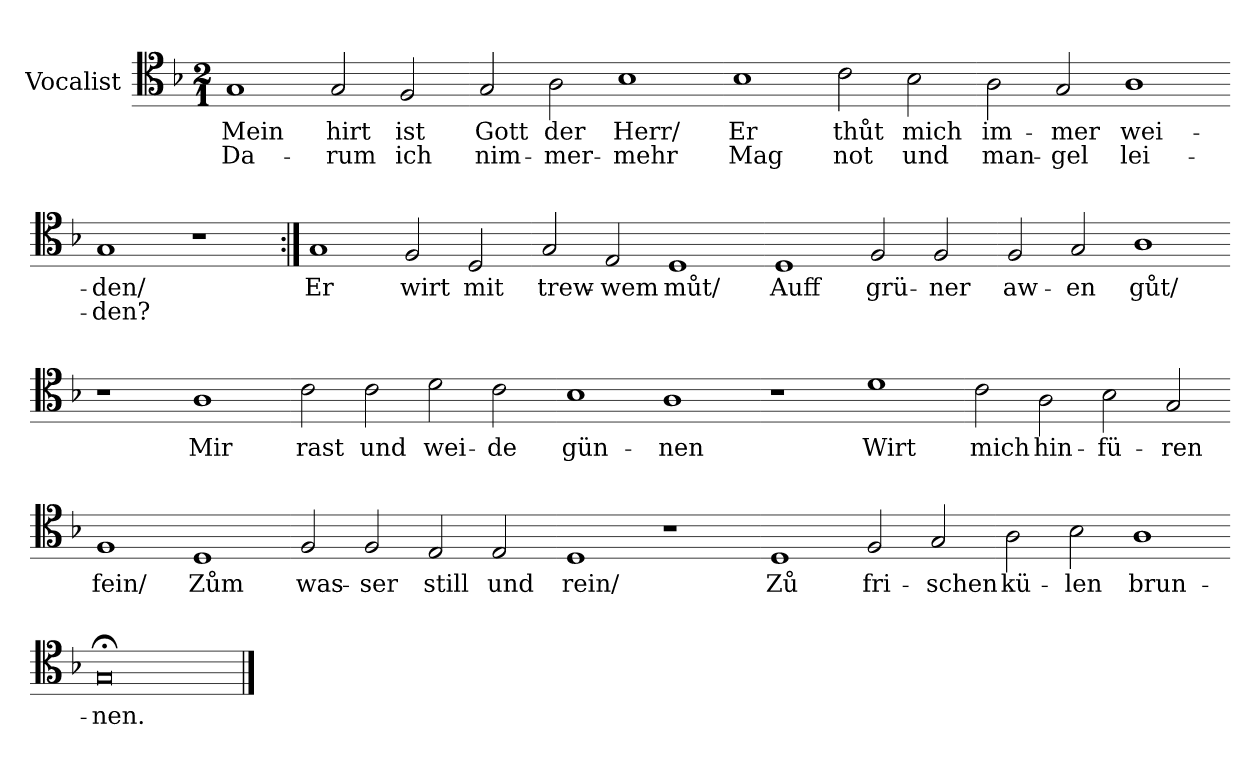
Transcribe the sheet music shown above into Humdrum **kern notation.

**kern	**text	**text
*part1	*part1	*part1
*staff1	*staff1	*staff1
*I"Vocalist	*	*
*clefC4	*	*
*k[b-]	*	*
*M2/1	*	*
*MM180	*	*
=	=	=
1G	Mein	Da-
2G	hirt	-rum
2F	ist	ich
=-	=-	=-
2G	Gott	nim-
2A	der	-mer-
1B-	Herr/	-mehr
=-	=-	=-
1B-	Er	Mag
2c	thůt	not
2B-	mich	und
=-	=-	=-
2A	im-	man-
2G	-mer	-gel
1A	wei-	lei-
=-	=-	=-
1G	-den/	-den?
1r	.	.
=:|!	=:|!	=:|!
1G	Er	.
2F	wirt	.
2D	mit	.
=-	=-	=-
2G	trew-	.
2E	-wem	.
1D	můt/	.
=-	=-	=-
1D	Auff	.
2F	grü-	.
2F	-ner	.
=-	=-	=-
2F	aw-	.
2G	-en	.
1A	gůt/	.
=-	=-	=-
1r	.	.
1A	Mir	.
=-	=-	=-
2c	rast	.
2c	und	.
2d	wei-	.
2c	-de	.
=-	=-	=-
1B-	gün-	.
1A	-nen	.
=-	=-	=-
1r	.	.
1d	Wirt	.
=-	=-	=-
2c	mich	.
2A	hin-	.
2B-	fü-	.
2G	-ren	.
=-	=-	=-
1F	fein/	.
1D	Zům	.
=-	=-	=-
2F	was-	.
2F	-ser	.
2E	still	.
2E	und	.
=-	=-	=-
1D	rein/	.
1r	.	.
=-	=-	=-
1D	Zů	.
2F	fri-	.
2G	-schen	.
=-	=-	=-
2A	kü-	.
2B-	-len	.
1A	brun-	.
=-	=-	=-
0G;<	-nen.	.
==	==	==
*-	*-	*-
